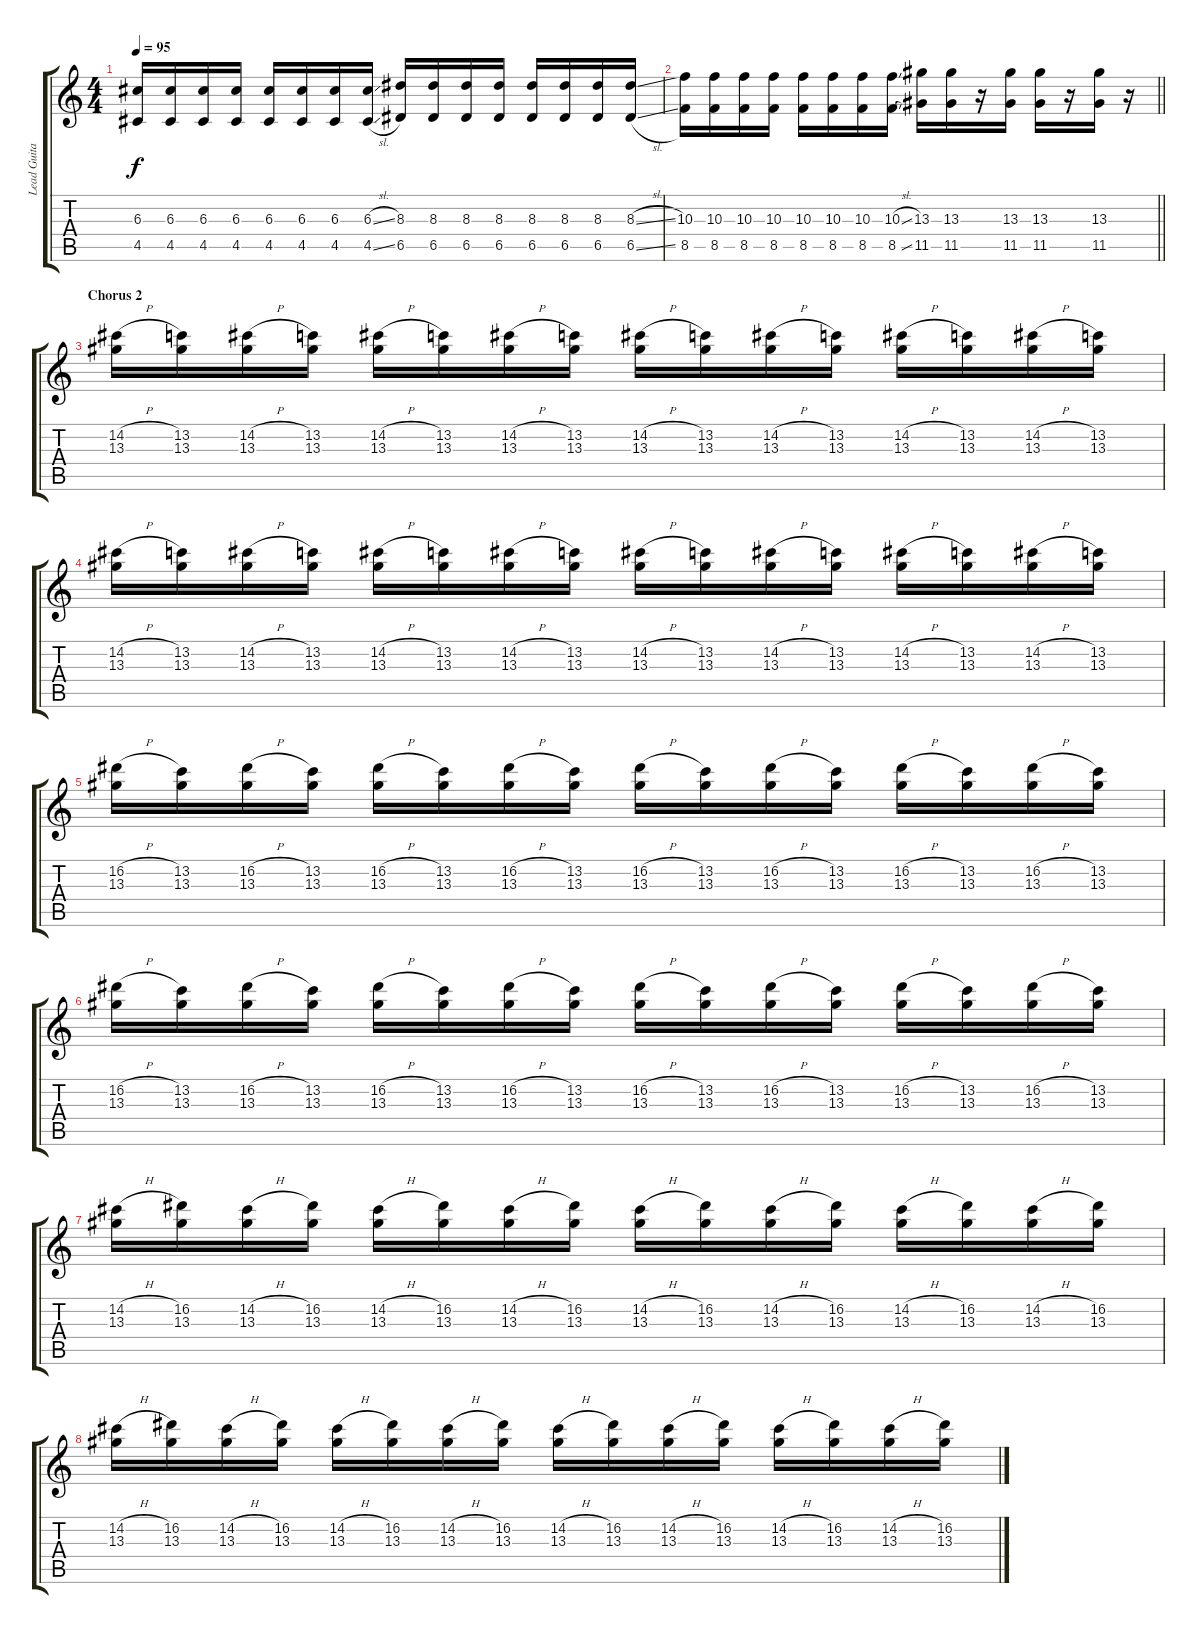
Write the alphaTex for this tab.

\track ("Lead Guitar" "Lead Guita") {instrument distortionguitar}
\staff {score tabs}
\tuning (E4 B3 G3 D3 A2 E2) {hide}
\ts (4 4)
\tempo 95
\clef g2
\ks c
(6.3 4.5).16{dy f} (6.3 4.5).16 (6.3 4.5).16 (6.3 4.5).16 (6.3 4.5).16 (6.3 4.5).16 (6.3 4.5).16 (6.3{sl} 4.5{sl}).16 (8.3 6.5).16 (8.3 6.5).16 (8.3 6.5).16 (8.3 6.5).16 (8.3 6.5).16 (8.3 6.5).16 (8.3 6.5).16 (8.3{sl} 6.5{sl}).16 |
\barLineRight lightlight
(10.3 8.5).16 (10.3 8.5).16 (10.3 8.5).16 (10.3 8.5).16 (10.3 8.5).16 (10.3 8.5).16 (10.3 8.5).16 (10.3{sl} 8.5{sl}).16 (13.3 11.5).16 (13.3 11.5).16 r.16 (13.3 11.5).16 (13.3 11.5).16 r.16 (13.3 11.5).16 r.16 |
\section ("" "Chorus 2")
(14.2{h} 13.3).16 (13.2 13.3).16 (14.2{h} 13.3).16 (13.2 13.3).16 (14.2{h} 13.3).16 (13.2 13.3).16 (14.2{h} 13.3).16 (13.2 13.3).16 (14.2{h} 13.3).16 (13.2 13.3).16 (14.2{h} 13.3).16 (13.2 13.3).16 (14.2{h} 13.3).16 (13.2 13.3).16 (14.2{h} 13.3).16 (13.2 13.3).16 |
(14.2{h} 13.3).16 (13.2 13.3).16 (14.2{h} 13.3).16 (13.2 13.3).16 (14.2{h} 13.3).16 (13.2 13.3).16 (14.2{h} 13.3).16 (13.2 13.3).16 (14.2{h} 13.3).16 (13.2 13.3).16 (14.2{h} 13.3).16 (13.2 13.3).16 (14.2{h} 13.3).16 (13.2 13.3).16 (14.2{h} 13.3).16 (13.2 13.3).16 |
(16.2{h} 13.3).16 (13.2 13.3).16 (16.2{h} 13.3).16 (13.2 13.3).16 (16.2{h} 13.3).16 (13.2 13.3).16 (16.2{h} 13.3).16 (13.2 13.3).16 (16.2{h} 13.3).16 (13.2 13.3).16 (16.2{h} 13.3).16 (13.2 13.3).16 (16.2{h} 13.3).16 (13.2 13.3).16 (16.2{h} 13.3).16 (13.2 13.3).16 |
(16.2{h} 13.3).16 (13.2 13.3).16 (16.2{h} 13.3).16 (13.2 13.3).16 (16.2{h} 13.3).16 (13.2 13.3).16 (16.2{h} 13.3).16 (13.2 13.3).16 (16.2{h} 13.3).16 (13.2 13.3).16 (16.2{h} 13.3).16 (13.2 13.3).16 (16.2{h} 13.3).16 (13.2 13.3).16 (16.2{h} 13.3).16 (13.2 13.3).16 |
(14.2{h} 13.3).16 (16.2 13.3).16 (14.2{h} 13.3).16 (16.2 13.3).16 (14.2{h} 13.3).16 (16.2 13.3).16 (14.2{h} 13.3).16 (16.2 13.3).16 (14.2{h} 13.3).16 (16.2 13.3).16 (14.2{h} 13.3).16 (16.2 13.3).16 (14.2{h} 13.3).16 (16.2 13.3).16 (14.2{h} 13.3).16 (16.2 13.3).16 |
(14.2{h} 13.3).16 (16.2 13.3).16 (14.2{h} 13.3).16 (16.2 13.3).16 (14.2{h} 13.3).16 (16.2 13.3).16 (14.2{h} 13.3).16 (16.2 13.3).16 (14.2{h} 13.3).16 (16.2 13.3).16 (14.2{h} 13.3).16 (16.2 13.3).16 (14.2{h} 13.3).16 (16.2 13.3).16 (14.2{h} 13.3).16 (16.2 13.3).16
